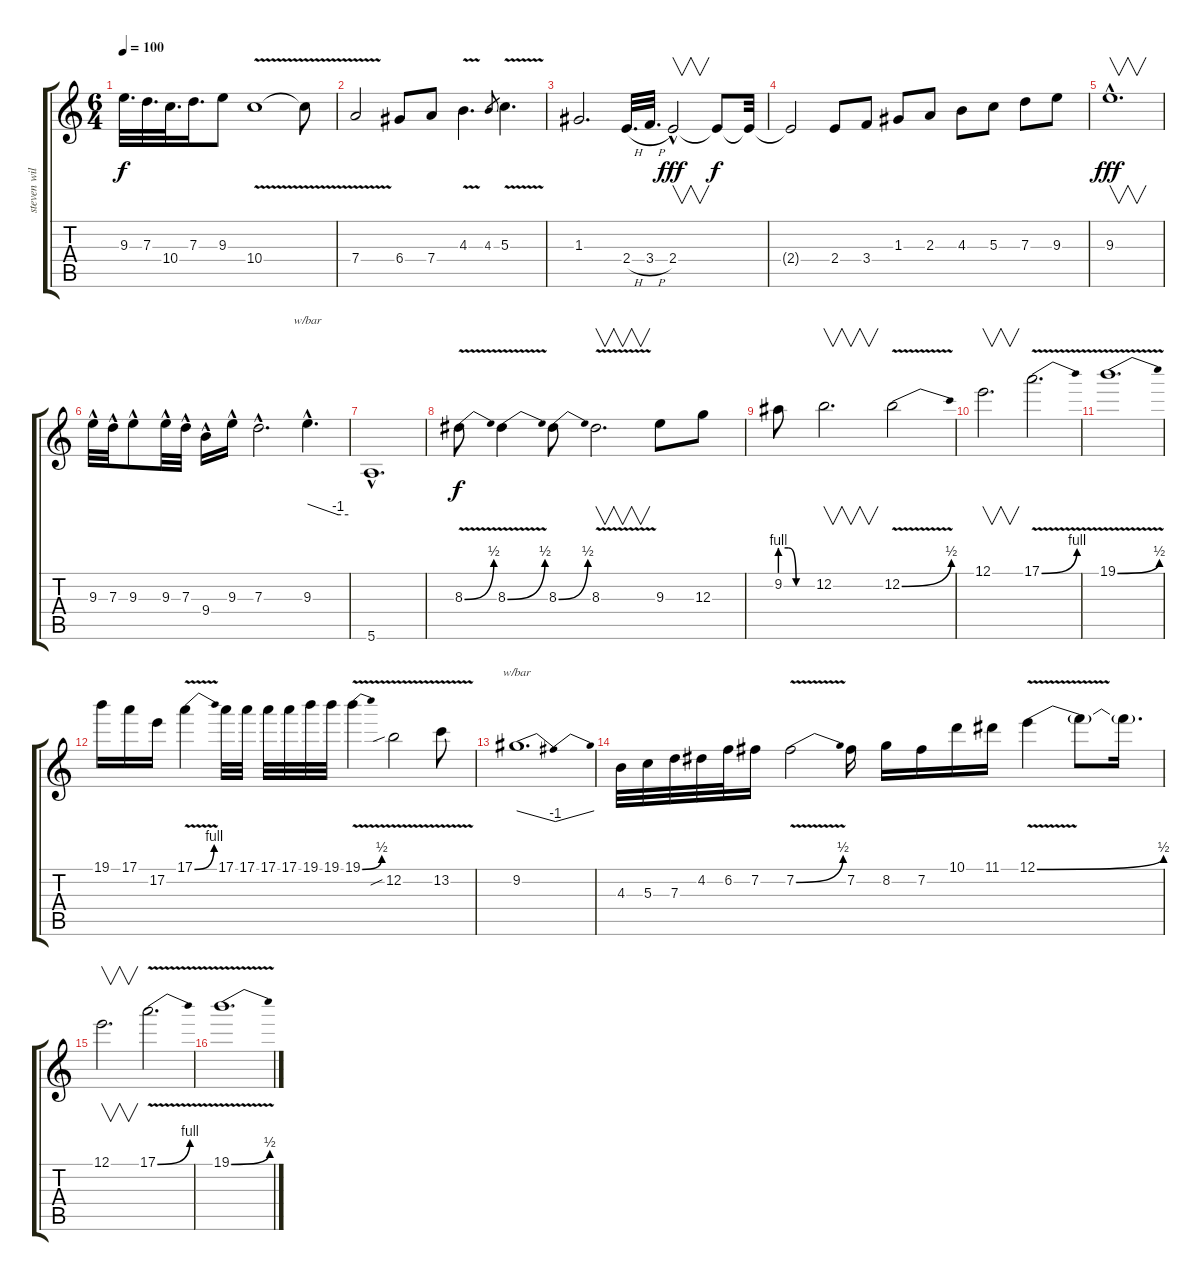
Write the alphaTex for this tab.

\track ("steven wilson" "steven wil") {instrument overdrivenguitar bank 255}
\staff {score tabs}
\tuning (E4 B3 G3 D3 A2 E2) {hide}
\ts (6 4)
\tempo 100
\clef g2
\ks c
9.3.32{d dy f} 7.3.32{d} 10.4.32{d} 7.3.16{d} 9.3.8 10.4{v}.1 10.4{t}.8 |
7.4{v}.2 6.4.8 7.4.8 4.3{v}.4{d} 4.3.8{gr} 5.3{v}.4{d} |
1.3.2{d} 2.4{h}.32{d} 3.4{h}.32{d} 2.4{hac}.2{v dy fff} 2.4{t}.8{dy f} 2.4{t}.32 |
2.4{t}.2 2.4.8 3.4.8 1.3.8 2.3.8 4.3.8 5.3.8 7.3.8 9.3.8 |
9.3{hac}.1{v d dy fff} |
9.3{hac}.32 7.3{hac}.32 9.3{hac}.8 9.3{hac}.32 7.3{hac}.32 9.4{hac}.16 9.3{hac}.16 7.3{hac}.2{d} 9.3{hac}.4{d tbe (custom default 0 0 45 -4 60 -4)} |
5.6{hac}.1{d} |
8.3{be (bend 0 0 60 2) v}.8{dy f} 8.3{be (bend 0 0 60 2) v}.4 8.3{be (bend 0 0 60 2)}.8 8.3{v}.2{v d} 9.3.8 12.3.8 |
9.2{be (custom 0 4 15 4 30 0 60 0)}.8 12.2.2{v d} 12.2{be (bend 0 0 60 2) v}.2 |
12.1.2{v d} 17.1{be (bend 0 0 60 4) v}.2{d} |
19.1{be (bend 0 0 60 2) v}.1{d} |
19.1.16 17.1.16 17.2.16 17.1{be (bend 0 0 60 4) v}.4 17.1.32 17.1.32 17.1.32 17.1.32 19.1.32 19.1.32 19.1{be (bend 0 0 60 2) v}.4 12.2{v sib}.2 13.2{v}.8 |
9.2.1{d tbe (dip default 0 0 30 -4 60 0)} |
4.3.32 5.3.32 7.3.32 4.2.32 6.2.32 7.2.16 7.2{be (bend 0 0 60 2) v}.2 7.2.16 8.2.16 7.2.16 10.1.16 11.1.16 12.1{be (bend 0 0 60 2) v}.4 12.1{t}.8 12.1{t}.16{d} |
12.1.2{v d} 17.1{be (bend 0 0 60 4) v}.2{d} |
19.1{be (bend 0 0 60 2) v}.1{d}
